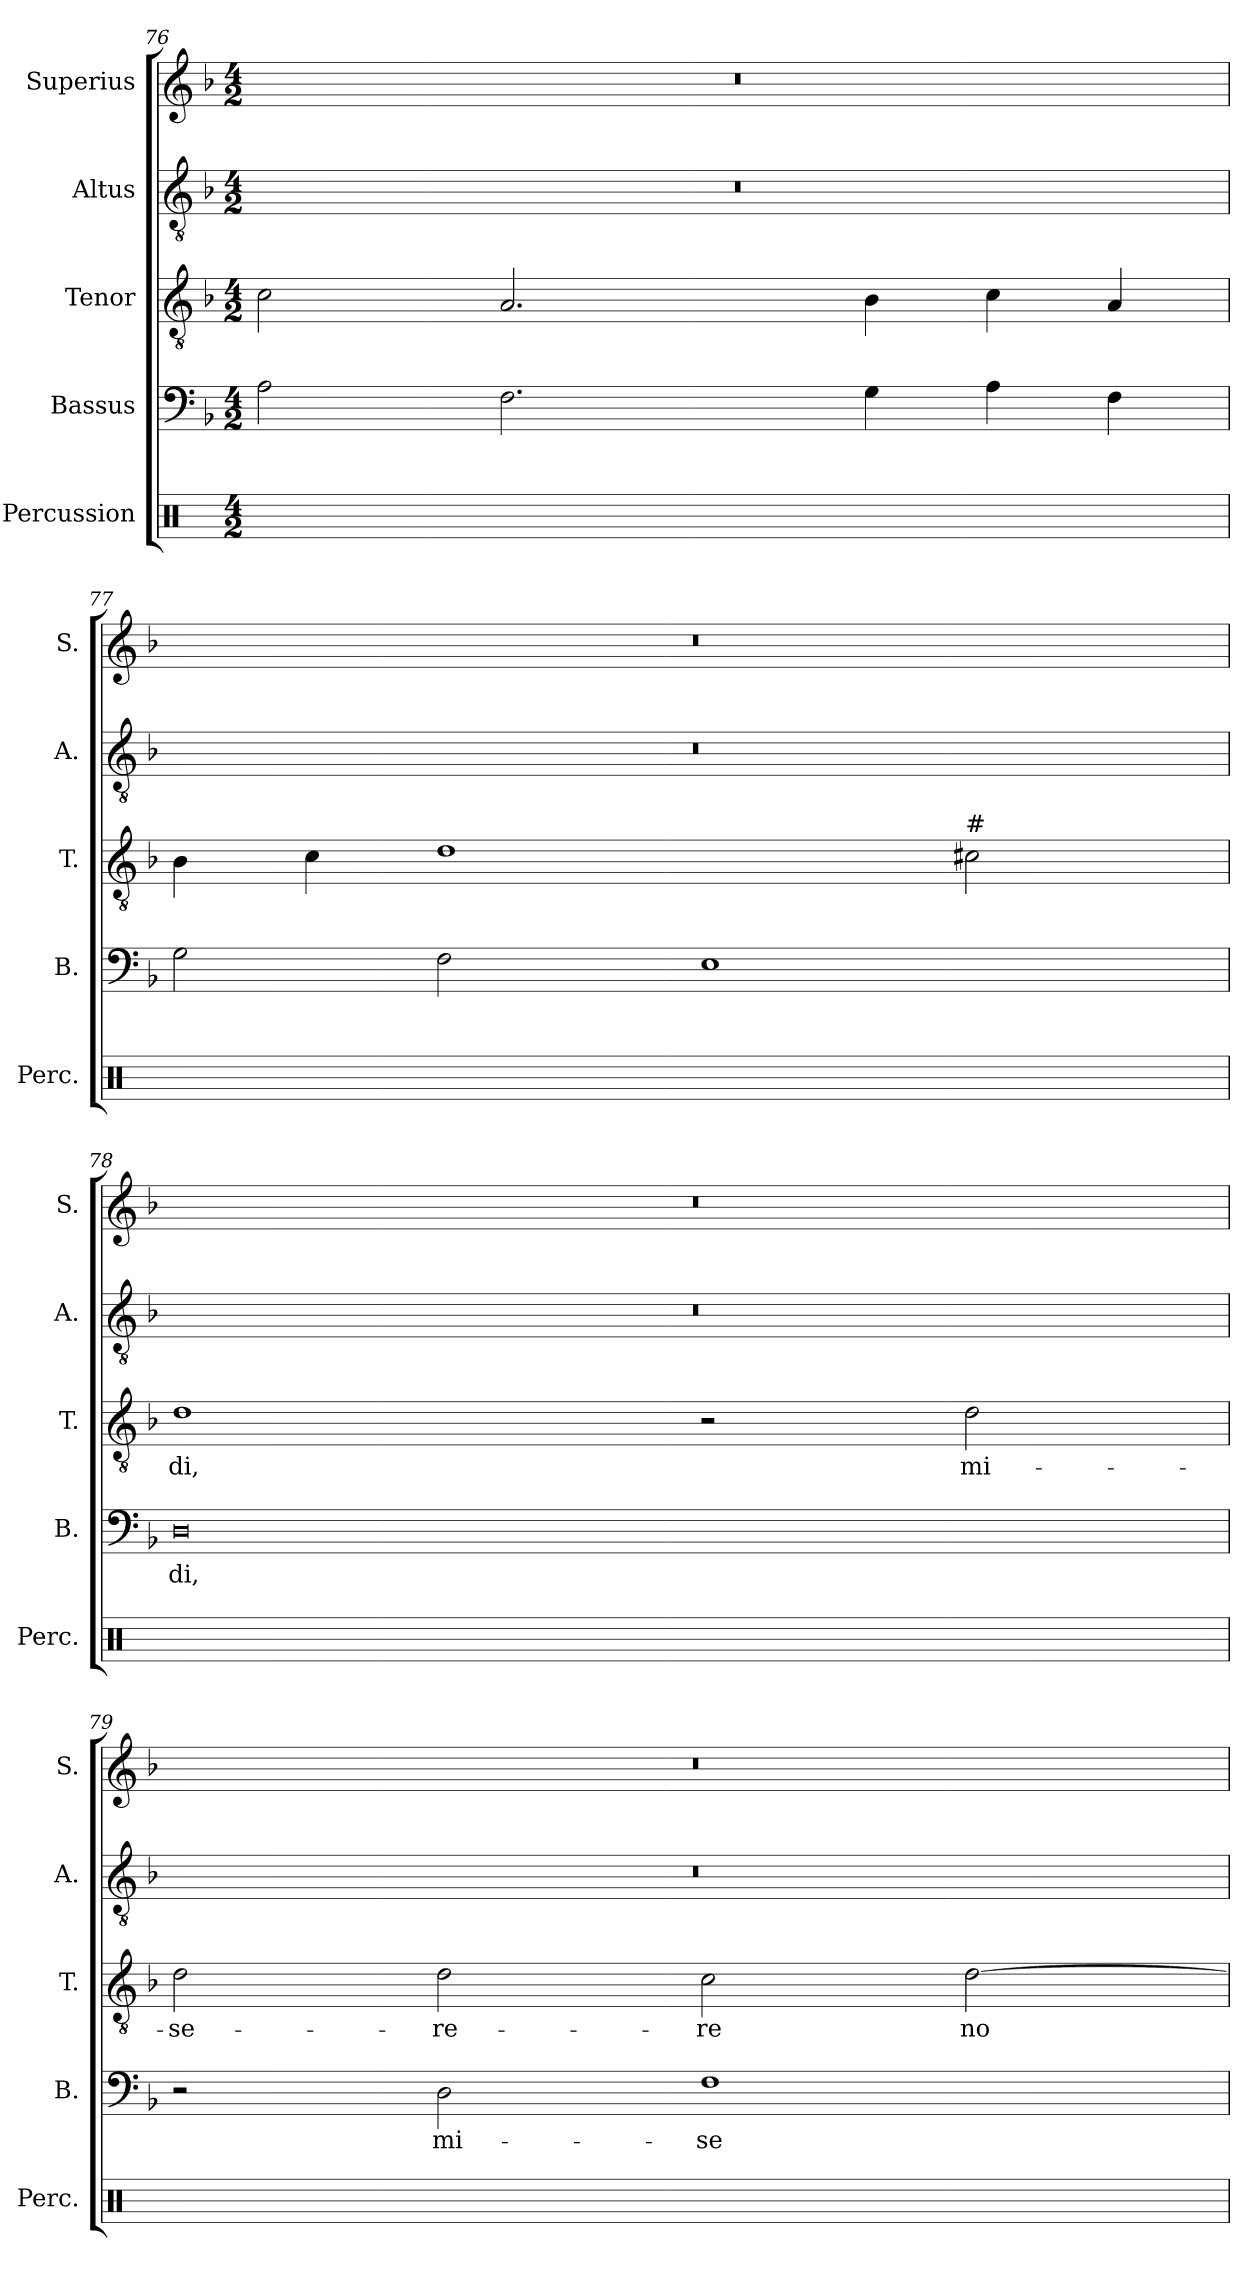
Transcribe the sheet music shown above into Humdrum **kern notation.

**kern	**kern	**text	**kern	**text	**kern	**kern
*part5	*part4	*part4	*part3	*part3	*part2	*part1
*staff5	*staff4	*staff4	*staff3	*staff3	*staff2	*staff1
*I"Percussion	*I"Bassus	*	*I"Tenor	*	*I"Altus	*I"Superius
*I'Perc.	*I'B.	*	*I'T.	*	*I'A.	*I'S.
*clefX	*clefF4	*	*clefGv2	*	*clefGv2	*clefG2
*	*	*	*ITrd7c12	*	*ITrd7c12	*
*k[]	*k[b-]	*	*k[b-]	*	*k[b-]	*k[b-]
*C:	*F:	*	*F:	*	*F:	*F:
*M4/2	*M4/2	*	*M4/2	*	*M4/2	*M4/2
=76	=76	=76	=76	=76	=76	=76
!	!	!	!	!	!LO:N:vis=1	!LO:N:vis=1
16Rei/LLyy	2Ai\	.	2Ci\	.	0r	0r
16Rei/yy	.	.	.	.	.	.
16Rei/yy	.	.	.	.	.	.
16Rei/JJyy	.	.	.	.	.	.
16Rei/LLyy	.	.	.	.	.	.
16Rei/yy	.	.	.	.	.	.
16Rei/yy	.	.	.	.	.	.
16Rei/JJyy	.	.	.	.	.	.
16Rei/LLyy	2.Fi\	.	2.AAi/	.	.	.
16Rei/yy	.	.	.	.	.	.
16Rei/yy	.	.	.	.	.	.
16Rei/JJyy	.	.	.	.	.	.
16Rei/LLyy	.	.	.	.	.	.
16Rei/yy	.	.	.	.	.	.
16Rei/yy	.	.	.	.	.	.
16Rei/JJyy	.	.	.	.	.	.
16Rei/LLyy	.	.	.	.	.	.
16Rei/yy	.	.	.	.	.	.
16Rei/yy	.	.	.	.	.	.
16Rei/JJyy	.	.	.	.	.	.
16Rei/LLyy	4Gi\	.	4BB-i\	.	.	.
16Rei/yy	.	.	.	.	.	.
16Rei/yy	.	.	.	.	.	.
16Rei/JJyy	.	.	.	.	.	.
16Rei/LLyy	4Ai\	.	4Ci\	.	.	.
16Rei/yy	.	.	.	.	.	.
16Rei/yy	.	.	.	.	.	.
16Rei/JJyy	.	.	.	.	.	.
16Rei/LLyy	4Fi\	.	4AAi/	.	.	.
16Rei/yy	.	.	.	.	.	.
16Rei/yy	.	.	.	.	.	.
16Rei/JJyy	.	.	.	.	.	.
=77	=77	=77	=77	=77	=77	=77
!	!	!	!	!	!LO:N:vis=1	!LO:N:vis=1
16Rei/LLyy	2Gi\	.	4BB-i\	.	0r	0r
16Rei/yy	.	.	.	.	.	.
16Rei/yy	.	.	.	.	.	.
16Rei/JJyy	.	.	.	.	.	.
16Rei/LLyy	.	.	4Ci\	.	.	.
16Rei/yy	.	.	.	.	.	.
16Rei/yy	.	.	.	.	.	.
16Rei/JJyy	.	.	.	.	.	.
16Rei/LLyy	2Fi\	.	1Di	.	.	.
16Rei/yy	.	.	.	.	.	.
16Rei/yy	.	.	.	.	.	.
16Rei/JJyy	.	.	.	.	.	.
16Rei/LLyy	.	.	.	.	.	.
16Rei/yy	.	.	.	.	.	.
16Rei/yy	.	.	.	.	.	.
16Rei/JJyy	.	.	.	.	.	.
16Rei/LLyy	1Ei	.	.	.	.	.
16Rei/yy	.	.	.	.	.	.
16Rei/yy	.	.	.	.	.	.
16Rei/JJyy	.	.	.	.	.	.
16Rei/LLyy	.	.	.	.	.	.
16Rei/yy	.	.	.	.	.	.
16Rei/yy	.	.	.	.	.	.
16Rei/JJyy	.	.	.	.	.	.
!	!	!	!LO:TX:a:t=#	!	!	!
16Rei/LLyy	.	.	2C#j\	.	.	.
16Rei/yy	.	.	.	.	.	.
16Rei/yy	.	.	.	.	.	.
16Rei/JJyy	.	.	.	.	.	.
16Rei/LLyy	.	.	.	.	.	.
16Rei/yy	.	.	.	.	.	.
16Rei/yy	.	.	.	.	.	.
16Rei/JJyy	.	.	.	.	.	.
!!LO:LB:g=z
=78	=78	=78	=78	=78	=78	=78
!	!	!LO:LY:b:color=#000000	!	!	!	!
!	!	!	!	!LO:LY:b:color=#000000	!LO:N:vis=1	!LO:N:vis=1
16Rei/LLyy	0Di	-di,	1Di	-di,	0r	0r
16Rei/yy	.	.	.	.	.	.
16Rei/yy	.	.	.	.	.	.
16Rei/JJyy	.	.	.	.	.	.
16Rei/LLyy	.	.	.	.	.	.
16Rei/yy	.	.	.	.	.	.
16Rei/yy	.	.	.	.	.	.
16Rei/JJyy	.	.	.	.	.	.
16Rei/LLyy	.	.	.	.	.	.
16Rei/yy	.	.	.	.	.	.
16Rei/yy	.	.	.	.	.	.
16Rei/JJyy	.	.	.	.	.	.
16Rei/LLyy	.	.	.	.	.	.
16Rei/yy	.	.	.	.	.	.
16Rei/yy	.	.	.	.	.	.
16Rei/JJyy	.	.	.	.	.	.
16Rei/LLyy	.	.	2r	.	.	.
16Rei/yy	.	.	.	.	.	.
16Rei/yy	.	.	.	.	.	.
16Rei/JJyy	.	.	.	.	.	.
16Rei/LLyy	.	.	.	.	.	.
16Rei/yy	.	.	.	.	.	.
16Rei/yy	.	.	.	.	.	.
16Rei/JJyy	.	.	.	.	.	.
!	!	!	!	!LO:LY:b:color=#000000	!	!
16Rei/LLyy	.	.	2Di\	mi-	.	.
16Rei/yy	.	.	.	.	.	.
16Rei/yy	.	.	.	.	.	.
16Rei/JJyy	.	.	.	.	.	.
16Rei/LLyy	.	.	.	.	.	.
16Rei/yy	.	.	.	.	.	.
16Rei/yy	.	.	.	.	.	.
16Rei/JJyy	.	.	.	.	.	.
=79	=79	=79	=79	=79	=79	=79
!	!	!	!	!LO:LY:b:color=#000000	!LO:N:vis=1	!LO:N:vis=1
16Rei/LLyy	2r	.	2Di\	-se-	0r	0r
16Rei/yy	.	.	.	.	.	.
16Rei/yy	.	.	.	.	.	.
16Rei/JJyy	.	.	.	.	.	.
16Rei/LLyy	.	.	.	.	.	.
16Rei/yy	.	.	.	.	.	.
16Rei/yy	.	.	.	.	.	.
16Rei/JJyy	.	.	.	.	.	.
!	!	!LO:LY:b:color=#000000	!	!	!	!
!	!	!	!	!LO:LY:b:color=#000000	!	!
16Rei/LLyy	2Di\	mi-	2Di\	-re-	.	.
16Rei/yy	.	.	.	.	.	.
16Rei/yy	.	.	.	.	.	.
16Rei/JJyy	.	.	.	.	.	.
16Rei/LLyy	.	.	.	.	.	.
16Rei/yy	.	.	.	.	.	.
16Rei/yy	.	.	.	.	.	.
16Rei/JJyy	.	.	.	.	.	.
!	!	!LO:LY:b:color=#000000	!	!	!	!
!	!	!	!	!LO:LY:b:color=#000000	!	!
16Rei/LLyy	1Fi	-se-	2Ci\	-re	.	.
16Rei/yy	.	.	.	.	.	.
16Rei/yy	.	.	.	.	.	.
16Rei/JJyy	.	.	.	.	.	.
16Rei/LLyy	.	.	.	.	.	.
16Rei/yy	.	.	.	.	.	.
16Rei/yy	.	.	.	.	.	.
16Rei/JJyy	.	.	.	.	.	.
!	!	!	!	!LO:LY:b:color=#000000	!	!
16Rei/LLyy	.	.	[>2Di\	no-	.	.
16Rei/yy	.	.	.	.	.	.
16Rei/yy	.	.	.	.	.	.
16Rei/JJyy	.	.	.	.	.	.
16Rei/LLyy	.	.	.	.	.	.
16Rei/yy	.	.	.	.	.	.
16Rei/yy	.	.	.	.	.	.
16Rei/JJyy	.	.	.	.	.	.
=	=	=	=	=	=	=
*-	*-	*-	*-	*-	*-	*-
